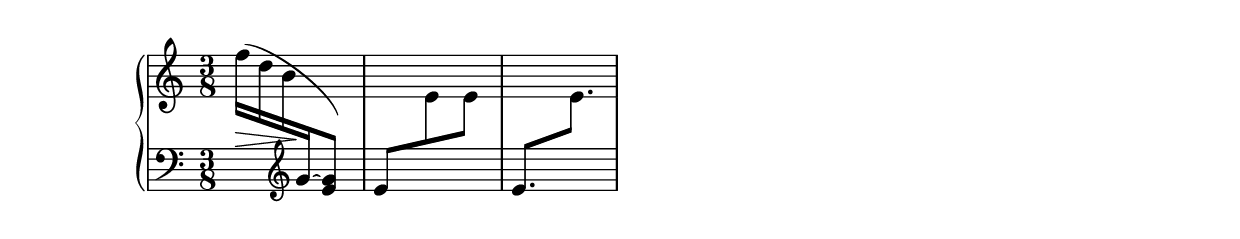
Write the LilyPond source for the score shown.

\version "1.7.18"
\header {
    texidoc = "Cross staff  (kneed) beams don't cause extreme slopes."
}

\score {
    \notes\context PianoStaff <
    \context Staff = up
    \relative c'' <
        {
	    \stemDown
            f16( \> d b-\! \translator Staff = down \stemUp
            \clef treble g ~ << g e>>8-)
	    
	     e-[ \translator Staff = up
	    \stemDown
	    e e]
	    \translator Staff = down
	    \stemUp
	    [
	    e8. \translator Staff = up
	    \stemDown
	    e8.]
	    
	} \\
    >
    \context Staff = down {
        \time 3/8 \clef bass s4.*3 }
    >
    \paper { raggedright = ##t}
}

